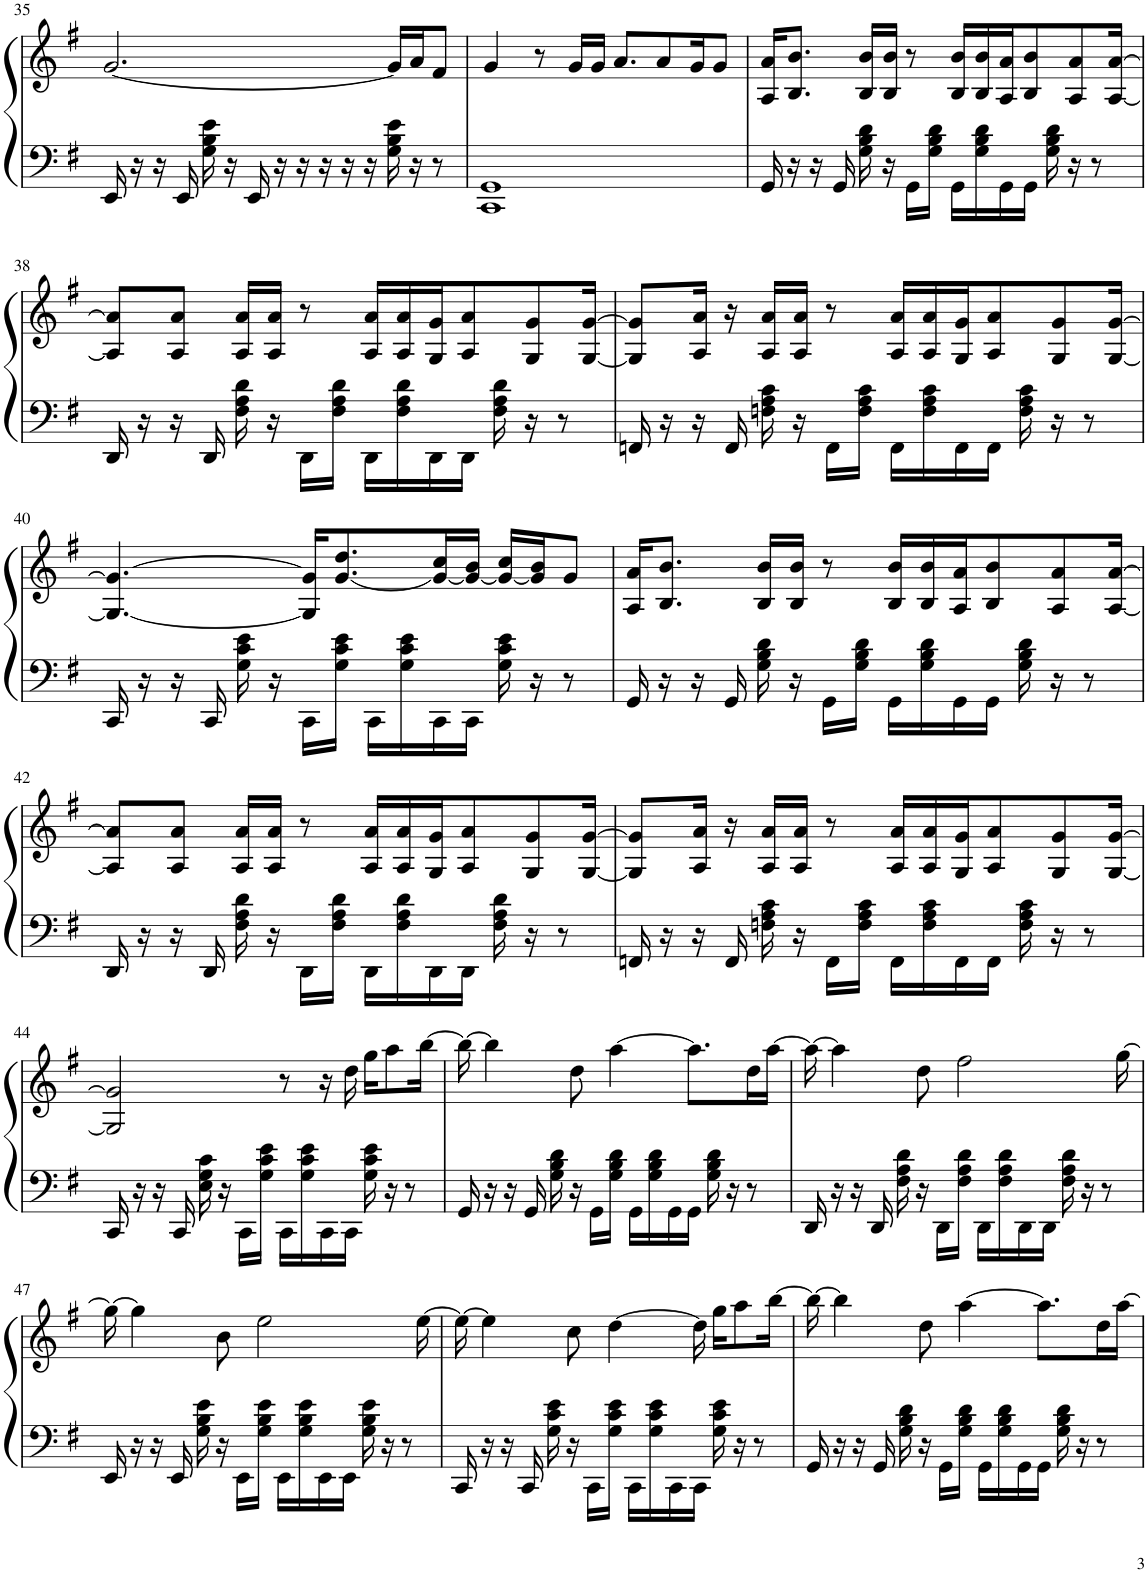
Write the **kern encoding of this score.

**kern	**kern
*part1	*part1
*staff2	*staff1
*I"Accordion	*
*I'Acc.	*
!!LO:PB:g=z
*clefF4	*clefG2
*k[f#]	*k[f#]
*M4/4	*M4/4
=35	=35
16EE/	[2.g/
16r	.
16r	.
16EE/	.
16G\ 16B\ 16e\	.
16r	.
16EE/	.
16r	.
16r	.
16r	.
16r	.
16r	.
16G\ 16B\ 16e\	16g/LL]
16r	16a/J
8r	8f#/J
=36	=36
1CC 1GG	4g/
.	8r
.	16g/LL
.	16g/JJ
.	8.a/L
.	8a/
.	16g/K
.	8g/J
=37	=37
16GG/	16A/ 16a/KL
16r	8.B/ 8.b/J
16r	.
16GG/	.
16G\ 16B\ 16d\	16B/ 16b/LL
16r	16B/ 16b/JJ
16GG\LL	8r
16G\ 16B\ 16d\JJ	.
16GG\LL	16B/ 16b/LL
16G\ 16B\ 16d\	16B/ 16b/
16GG\	16A/ 16a/J
16GG\JJ	8B/ 8b/
16G\ 16B\ 16d\	.
16r	8A/ 8a/
8r	.
.	[16A/ [16a/Jk
!!LO:LB:g=z
=38	=38
16DD/	8A/] 8a/]L
16r	.
16r	8A/ 8a/J
16DD/	.
16F#\ 16A\ 16d\	16A/ 16a/LL
16r	16A/ 16a/JJ
16DD\LL	8r
16F#\ 16A\ 16d\JJ	.
16DD\LL	16A/ 16a/LL
16F#\ 16A\ 16d\	16A/ 16a/
16DD\	16G/ 16g/J
16DD\JJ	8A/ 8a/
16F#\ 16A\ 16d\	.
16r	8G/ 8g/
8r	.
.	[16G/ [16g/Jk
=39	=39
16FFn/	8G/] 8g/]L
16r	.
16r	16A/ 16a/Jk
16FF/	16r
16Fn\ 16A\ 16c\	16A/ 16a/LL
16r	16A/ 16a/JJ
16FF\LL	8r
16F\ 16A\ 16c\JJ	.
16FF\LL	16A/ 16a/LL
16F\ 16A\ 16c\	16A/ 16a/
16FF\	16G/ 16g/J
16FF\JJ	8A/ 8a/
16F\ 16A\ 16c\	.
16r	8G/ 8g/
8r	.
.	[16G/ [16g/Jk
!!LO:LB:g=z
=40	=40
16CC/	4.G/_ 4.g/_
16r	.
16r	.
16CC/	.
16G\ 16c\ 16e\	.
16r	.
16CC\LL	16G/] 16g/]KL
16G\ 16c\ 16e\JJ	[8.g/ 8.dd/
16CC\LL	.
16G\ 16c\ 16e\	.
16CC\	16g/_ 16cc/L
16CC\JJ	16g/_ 16b/JJ
16G\ 16c\ 16e\	16g/_ 16cc/LL
16r	16g/] 16b/J
8r	8g/J
=41	=41
16GG/	16A/ 16a/KL
16r	8.B/ 8.b/J
16r	.
16GG/	.
16G\ 16B\ 16d\	16B/ 16b/LL
16r	16B/ 16b/JJ
16GG\LL	8r
16G\ 16B\ 16d\JJ	.
16GG\LL	16B/ 16b/LL
16G\ 16B\ 16d\	16B/ 16b/
16GG\	16A/ 16a/J
16GG\JJ	8B/ 8b/
16G\ 16B\ 16d\	.
16r	8A/ 8a/
8r	.
.	[16A/ [16a/Jk
!!LO:LB:g=z
=42	=42
16DD/	8A/] 8a/]L
16r	.
16r	8A/ 8a/J
16DD/	.
16F#\ 16A\ 16d\	16A/ 16a/LL
16r	16A/ 16a/JJ
16DD\LL	8r
16F#\ 16A\ 16d\JJ	.
16DD\LL	16A/ 16a/LL
16F#\ 16A\ 16d\	16A/ 16a/
16DD\	16G/ 16g/J
16DD\JJ	8A/ 8a/
16F#\ 16A\ 16d\	.
16r	8G/ 8g/
8r	.
.	[16G/ [16g/Jk
=43	=43
16FFn/	8G/] 8g/]L
16r	.
16r	16A/ 16a/Jk
16FF/	16r
16Fn\ 16A\ 16c\	16A/ 16a/LL
16r	16A/ 16a/JJ
16FF\LL	8r
16F\ 16A\ 16c\JJ	.
16FF\LL	16A/ 16a/LL
16F\ 16A\ 16c\	16A/ 16a/
16FF\	16G/ 16g/J
16FF\JJ	8A/ 8a/
16F\ 16A\ 16c\	.
16r	8G/ 8g/
8r	.
.	[16G/ [16g/Jk
!!LO:LB:g=z
=44	=44
16CC/	2G/] 2g/]
16r	.
16r	.
16CC/	.
16E\ 16G\ 16c\	.
16r	.
16CC\LL	.
16G\ 16c\ 16e\JJ	.
16CC\LL	8r
16G\ 16c\ 16e\	.
16CC\	16r
16CC\JJ	16dd\
16G\ 16c\ 16e\	16gg\KL
16r	8aa\
8r	.
.	[16bb\Jk
=45	=45
16GG/	16bb\_
16r	4bb\]
16r	.
16GG/	.
16G\ 16B\ 16d\	.
16r	8dd\
16GG\LL	.
16G\ 16B\ 16d\JJ	[4aa\
16GG\LL	.
16G\ 16B\ 16d\	.
16GG\	.
16GG\JJ	8.aa\L]
16G\ 16B\ 16d\	.
16r	.
8r	16dd\L
.	[16aa\JJ
=46	=46
16DD/	16aa\_
16r	4aa\]
16r	.
16DD/	.
16F#\ 16A\ 16d\	.
16r	8dd\
16DD\LL	.
16F#\ 16A\ 16d\JJ	2ff#\
16DD\LL	.
16F#\ 16A\ 16d\	.
16DD\	.
16DD\JJ	.
16F#\ 16A\ 16d\	.
16r	.
8r	.
.	[16gg\
!!LO:LB:g=z
=47	=47
16EE/	16gg\_
16r	4gg\]
16r	.
16EE/	.
16G\ 16B\ 16e\	.
16r	8b\
16EE\LL	.
16G\ 16B\ 16e\JJ	2ee\
16EE\LL	.
16G\ 16B\ 16e\	.
16EE\	.
16EE\JJ	.
16G\ 16B\ 16e\	.
16r	.
8r	.
.	[16ee\
=48	=48
16CC/	16ee\_
16r	4ee\]
16r	.
16CC/	.
16G\ 16c\ 16e\	.
16r	8cc\
16CC\LL	.
16G\ 16c\ 16e\JJ	[4dd\
16CC\LL	.
16G\ 16c\ 16e\	.
16CC\	.
16CC\JJ	16dd\]
16G\ 16c\ 16e\	16gg\KL
16r	8aa\
8r	.
.	[16bb\Jk
=49	=49
16GG/	16bb\_
16r	4bb\]
16r	.
16GG/	.
16G\ 16B\ 16d\	.
16r	8dd\
16GG\LL	.
16G\ 16B\ 16d\JJ	[4aa\
16GG\LL	.
16G\ 16B\ 16d\	.
16GG\	.
16GG\JJ	8.aa\L]
16G\ 16B\ 16d\	.
16r	.
8r	16dd\L
.	[16aa\JJ
=	=
*-	*-
